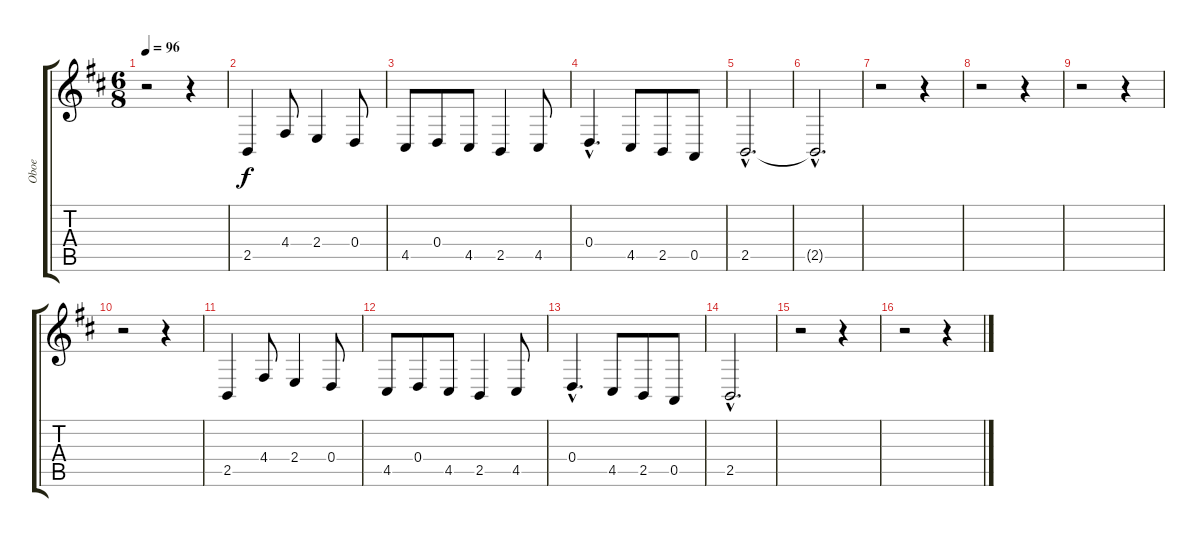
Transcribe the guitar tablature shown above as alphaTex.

\track ("Oboe" "Oboe") {instrument oboe}
\staff {score tabs}
\tuning (E4 B3 G3 D3 A2 E2) {hide}
\ts (6 8)
\tempo 96
\clef g2
\ks bminor
r.2{dy f} r.4 |
2.5.4 4.4.8 2.4.4 0.4.8 |
4.5.8 0.4.8 4.5.8 2.5.4 4.5.8 |
0.4{hac}.4{d} 4.5.8 2.5.8 0.5.8 |
2.5{hac}.2{d} |
2.5{hac t}.2{d} |
r.2 r.4 |
r.2 r.4 |
r.2 r.4 |
r.2 r.4 |
2.5.4 4.4.8 2.4.4 0.4.8 |
4.5.8 0.4.8 4.5.8 2.5.4 4.5.8 |
0.4{hac}.4{d} 4.5.8 2.5.8 0.5.8 |
2.5{hac}.2{d} |
r.2 r.4 |
r.2 r.4
